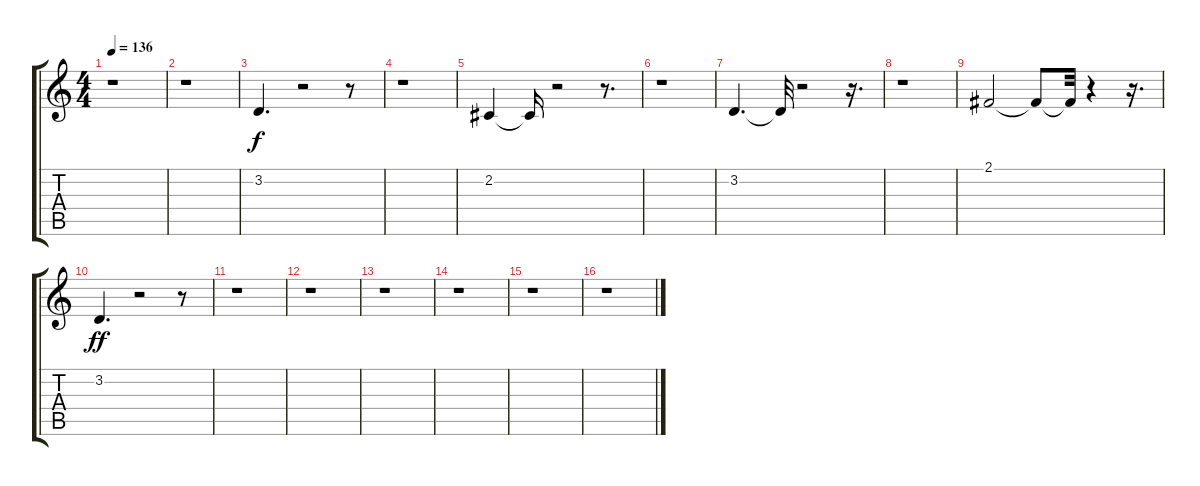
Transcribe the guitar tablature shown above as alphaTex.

\track "" {instrument choiraahs}
\staff {score tabs}
\tuning (E4 B3 G3 D3 A2 E2) {hide}
\ts (4 4)
\tempo 136
\clef g2
\ks c
r.1{dy mf} |
r.1 |
3.2.4{d dy f} r.2 r.8 |
r.1 |
2.2.4 2.2{t}.16 r.2 r.8{d} |
r.1 |
3.2.4{d} 3.2{t}.32 r.2 r.16{d} |
r.1 |
2.1.2 2.1{t}.8 2.1{t}.32 r.4 r.16{d} |
3.2.4{d dy ff} r.2 r.8 |
r.1 |
r.1 |
r.1 |
r.1 |
r.1 |
r.1
